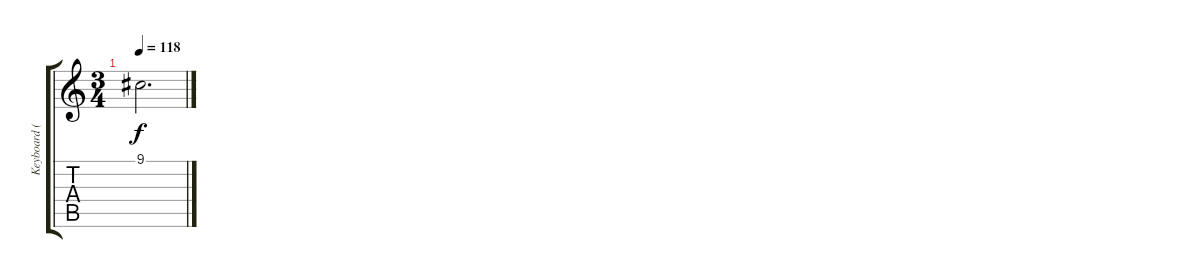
\track ("Keyboard (Ovie)" "Keyboard (") {instrument stringensemble1}
\staff {score tabs}
\tuning (E4 B3 G3 D3 A2 E2) {hide}
\ts (3 4)
\tempo 118
\clef g2
\ks c
9.1{t}.2{d dy f}
